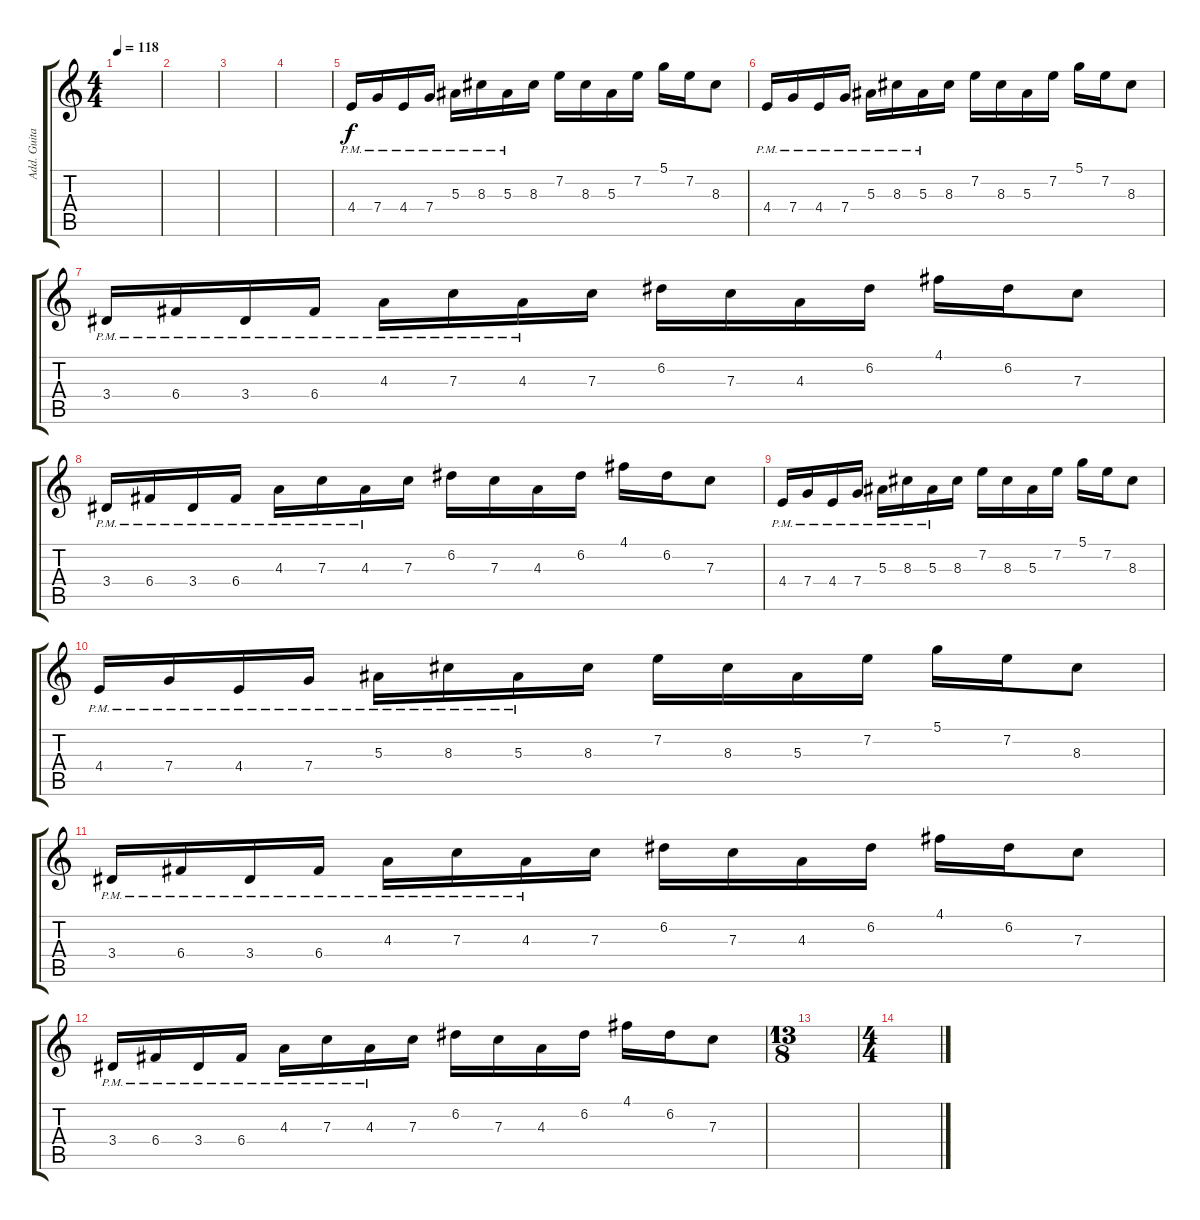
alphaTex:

\track ("Add. Guitar" "Add. Guita") {instrument distortionguitar}
\staff {score tabs}
\tuning (D4 A3 F3 C3 G2 C2) {hide}
\ts (4 4)
\tempo 118
\clef g2
\ks c
|
|
|
|
4.4{pm}.16 7.4{pm}.16 4.4{pm}.16 7.4{pm}.16 5.3{pm}.16 8.3{pm}.16 5.3{pm}.16 8.3.16 7.2.16 8.3.16 5.3.16 7.2.16 5.1.16 7.2.16 8.3.8 |
4.4{pm}.16 7.4{pm}.16 4.4{pm}.16 7.4{pm}.16 5.3{pm}.16 8.3{pm}.16 5.3{pm}.16 8.3.16 7.2.16 8.3.16 5.3.16 7.2.16 5.1.16 7.2.16 8.3.8 |
3.4{pm}.16 6.4{pm}.16 3.4{pm}.16 6.4{pm}.16 4.3{pm}.16 7.3{pm}.16 4.3{pm}.16 7.3.16 6.2.16 7.3.16 4.3.16 6.2.16 4.1.16 6.2.16 7.3.8 |
3.4{pm}.16 6.4{pm}.16 3.4{pm}.16 6.4{pm}.16 4.3{pm}.16 7.3{pm}.16 4.3{pm}.16 7.3.16 6.2.16 7.3.16 4.3.16 6.2.16 4.1.16 6.2.16 7.3.8 |
4.4{pm}.16 7.4{pm}.16 4.4{pm}.16 7.4{pm}.16 5.3{pm}.16 8.3{pm}.16 5.3{pm}.16 8.3.16 7.2.16 8.3.16 5.3.16 7.2.16 5.1.16 7.2.16 8.3.8 |
4.4{pm}.16 7.4{pm}.16 4.4{pm}.16 7.4{pm}.16 5.3{pm}.16 8.3{pm}.16 5.3{pm}.16 8.3.16 7.2.16 8.3.16 5.3.16 7.2.16 5.1.16 7.2.16 8.3.8 |
3.4{pm}.16 6.4{pm}.16 3.4{pm}.16 6.4{pm}.16 4.3{pm}.16 7.3{pm}.16 4.3{pm}.16 7.3.16 6.2.16 7.3.16 4.3.16 6.2.16 4.1.16 6.2.16 7.3.8 |
3.4{pm}.16 6.4{pm}.16 3.4{pm}.16 6.4{pm}.16 4.3{pm}.16 7.3{pm}.16 4.3{pm}.16 7.3.16 6.2.16 7.3.16 4.3.16 6.2.16 4.1.16 6.2.16 7.3.8 |
\ts (13 8)
|
\ts (4 4)
